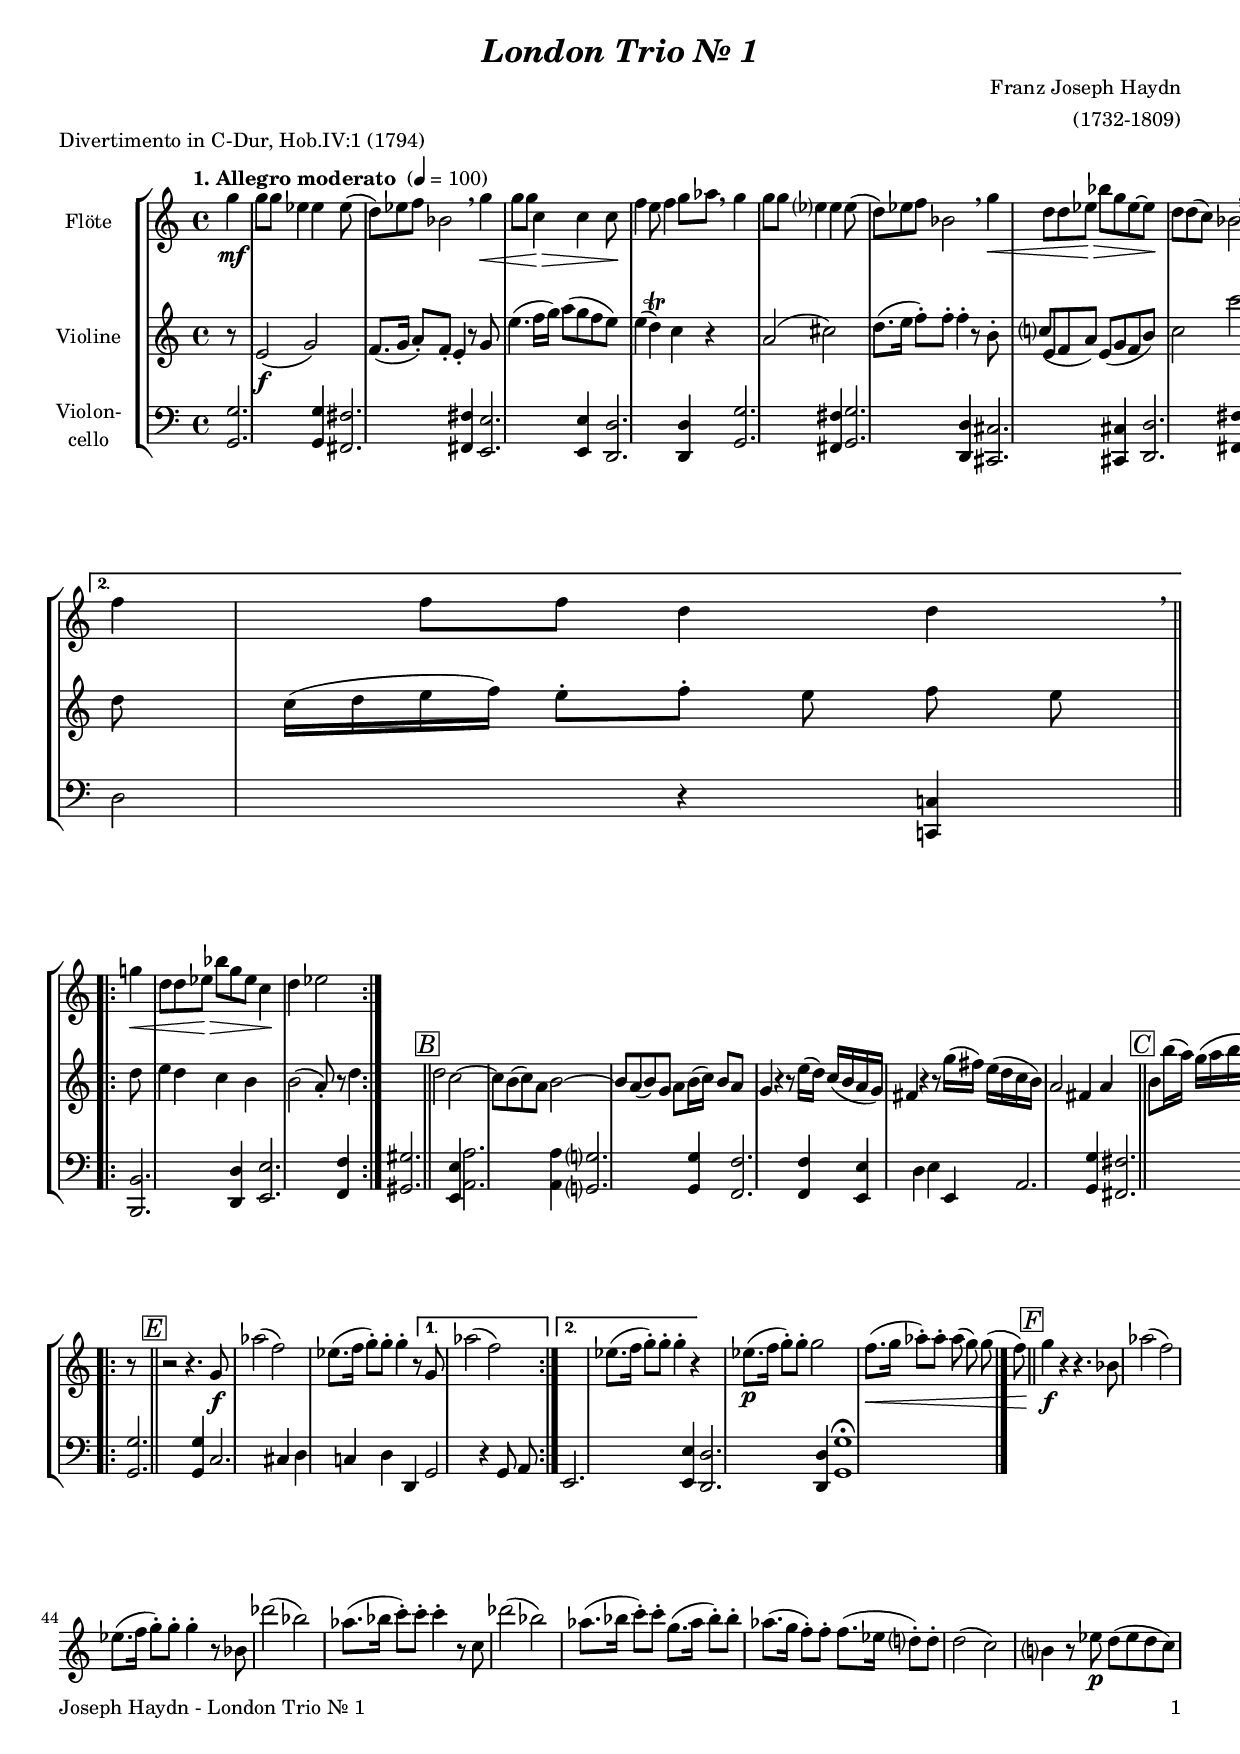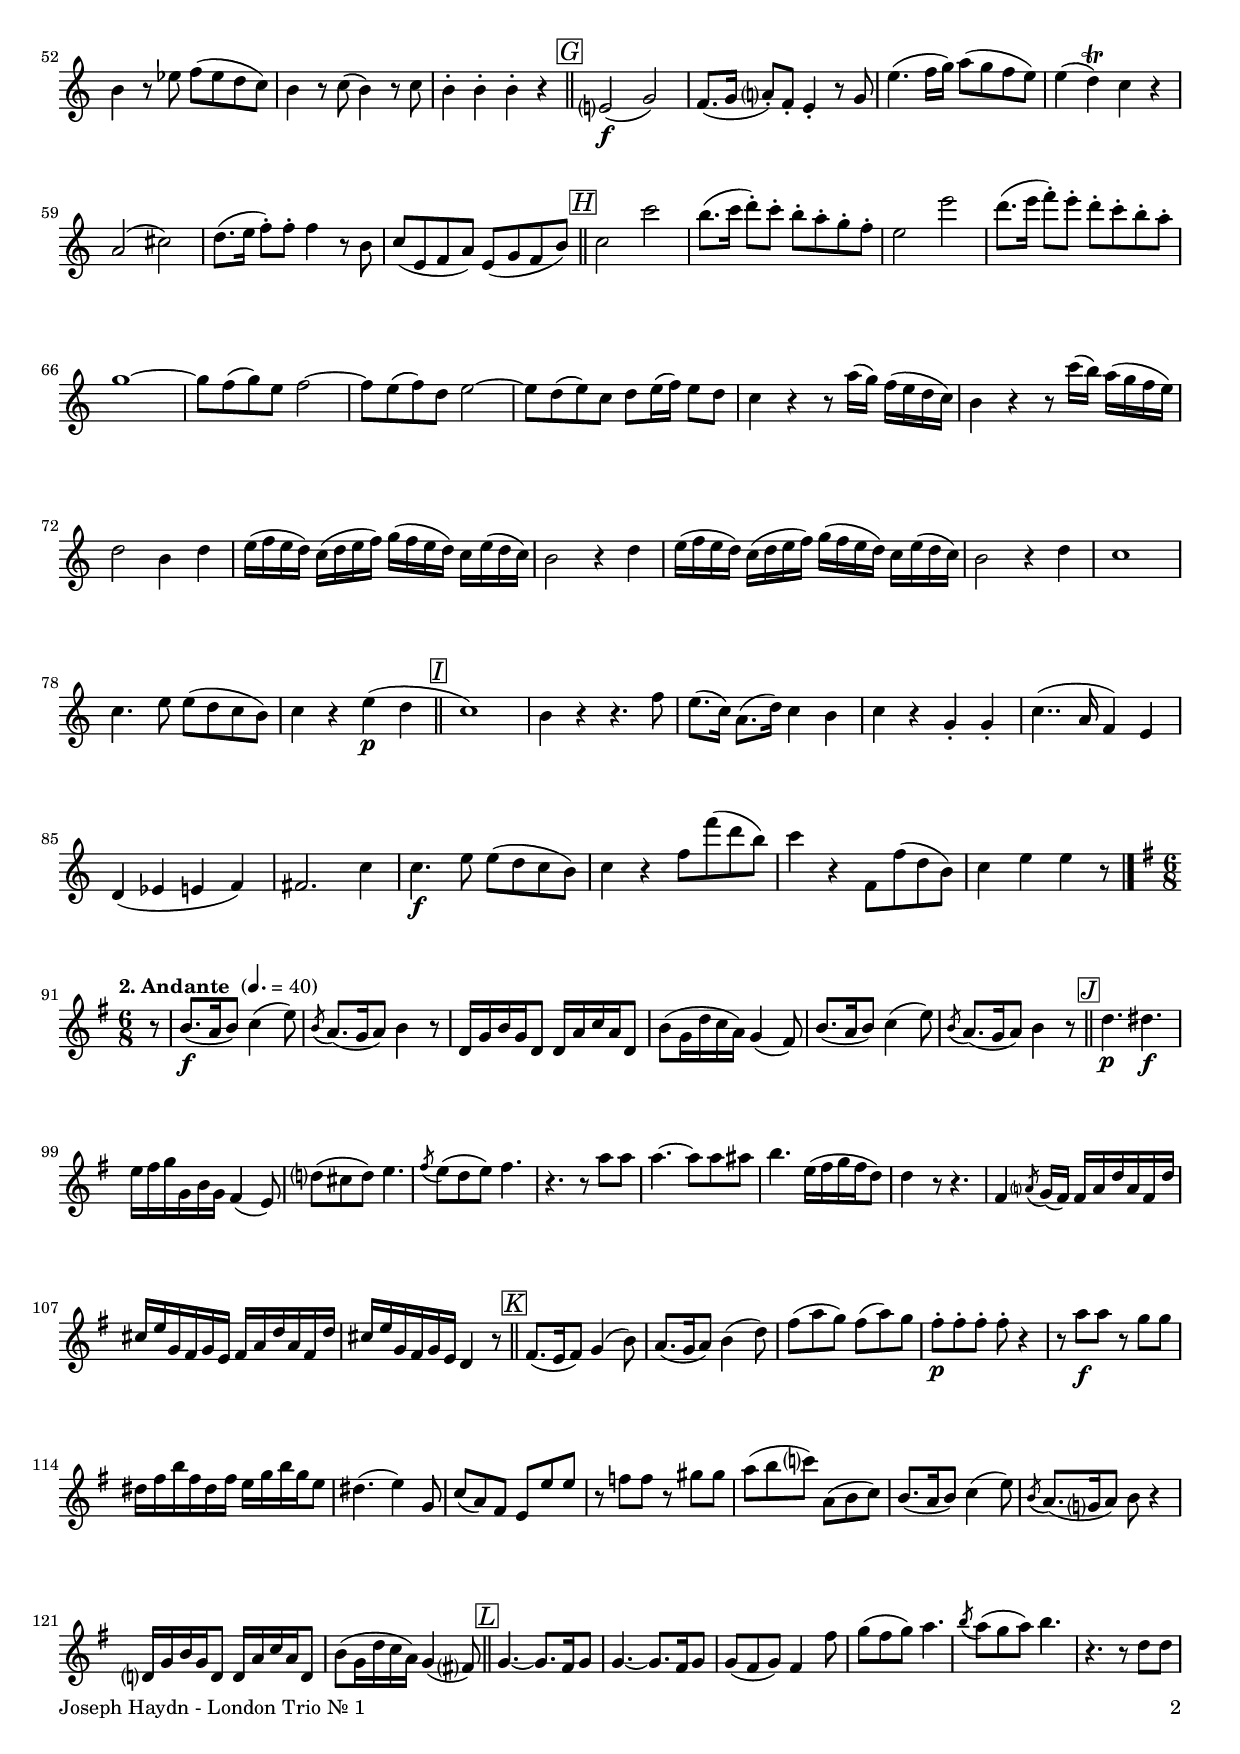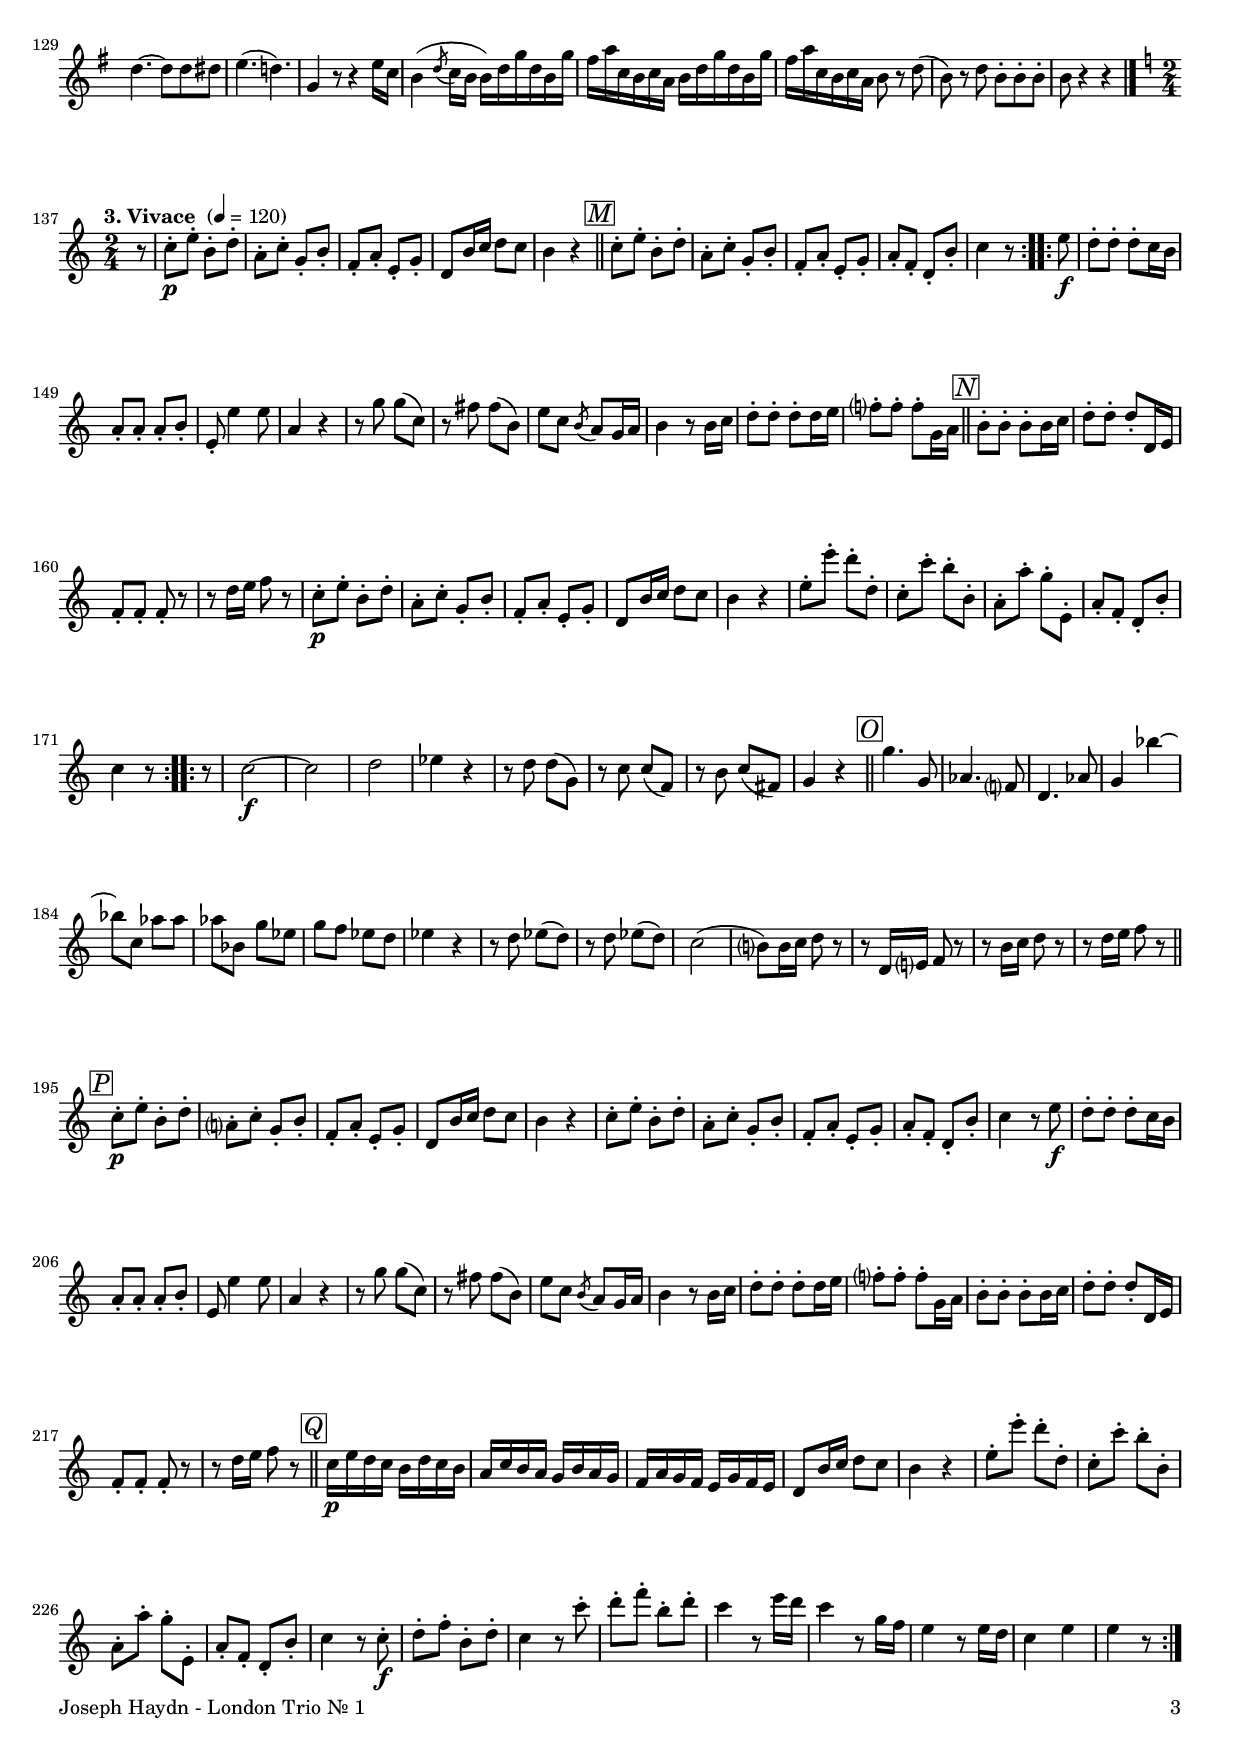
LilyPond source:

\version "2.24.4"
\include "deutsch.ly"
  
#(set-global-staff-size 17.5)

\header {
  title     = \markup \bold \italic "London Trio Nr. 1"
  composer  = "Franz Joseph Haydn"
  arranger  = "(1732-1809)"
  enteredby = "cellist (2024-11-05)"
  piece     = "Divertimento in C-Dur, Hob.IV:1 (1794)"
}

voiceconsts = {
  \key c \major
  \time 4/4
  \clef "treble"
%  \numericTimeSignature
  \compressEmptyMeasures
% Set default beaming for all staves
%  \set Timing.beamExceptions = #'()
%  \set Timing.baseMoment     = #(ly:make-moment 1 4)
%  \set Timing.beatStructure  = #'(1 1 1 1)
}

mifl = "flute"
mivl = "violin"
miva = "viola"
mipz = "pizzicato strings"
mivc = "cello"

boxa = { \bar "||" \mark \markup \box \italic "A" }
boxb = { \bar "||" \mark \markup \box \italic "B" }
boxc = { \bar "||" \mark \markup \box \italic "C" }
boxd = { \bar "||" \mark \markup \box \italic "D" }
boxe = { \bar "||" \mark \markup \box \italic "E" }
boxf = { \bar "||" \mark \markup \box \italic "F" }
boxg = { \bar "||" \mark \markup \box \italic "G" }
boxh = { \bar "||" \mark \markup \box \italic "H" }
boxi = { \bar "||" \mark \markup \box \italic "I" }
boxj = { \bar "||" \mark \markup \box \italic "J" }
boxk = { \bar "||" \mark \markup \box \italic "K" }
boxl = { \bar "||" \mark \markup \box \italic "L" }
boxm = { \bar "||" \mark \markup \box \italic "M" }
boxn = { \bar "||" \mark \markup \box \italic "N" }
boxo = { \bar "||" \mark \markup \box \italic "O" }
boxp = { \bar "||" \mark \markup \box \italic "P" }
boxq = { \bar "||" \mark \markup \box \italic "Q" }

introa = {        \tempo "1. Allegro moderato " 4=100 }
introb = { \break \tempo "2. Andante " 4.=40 \time 6/8 \key g \major }
introc = { \break \tempo "3. Vivace "  4=120 \time 2/4 \key c \major }

\include "v1.ily"
vb = \relative c' {
  \voiceconsts

  \introa
  \repeat volta 2 {
    \partial 8 r8
    e2(\f g)
    f8.( g16 a8)-. f-. e4-. r8 g
    e'4.( f16 g) a8( g f e)
    e4( d)\trill c r
    a2( cis)

    d8.( e16 f8)-. f-. f4-. r8 h,-.
    c?( e, f a) e( g f h)
    c2 c'
    h8.( c16 d8)-. c-. h-. a-. g-. f-. \boxa
    e2 e'

    d8.( e16 f8)-. e-. d-. c-. h-. a-.
    g2( f)
    e4. f8 e f e d
    c16( d e f) e8-. f-. e f e d
    e4 d c h

    h2( a8)-. r d4 \boxb
    d2 c~
    c8 h( c) a h2~
    h8 a( h) g a h16( c) h8 a
    g4 r r8 e'16( d) c( h a g)

    fis4 r r8 g'16( fis) e( d c h)
    a2 fis4 a \boxc
    h8 h'16( a) g( a h c) d( c h a) g( h a g)

    fis1
    g16( a h c) d( c h a) g( fis g a) g( f e d)
    e4 e( d c)
    h g'2( fis4)

    g r h,(\p a) \boxd
    g1(
    fis4) r r4. c'8
    h8.( g16) e8.( a16) g4( fis)
    g8\f d''( h g) fis4 r

    g,8 d''( h g) fis4 r
    h, d h r8
  }
  \repeat volta 2 {
    r \boxe
    r2 r4. g8\f
    as'2( f)
    es8.( f16 g8)-. g-. g4-. r8 g,

    as'2( f)
    es8.( f16 g8)-. g-. g4-. r
    es8.(\p f16 g8)-. g-. g2
    f8.(\< g16 as8)-. as-. as( g) g( f) \boxf
    g4\!\f r r4. b,8

    as'2( f)
    es8.( f16 g8)-. g-. g4-. r8 b,
    des'2( b)
    as8.( b16 c8)-. c-. c4-. r8 c,
    des'2( b)

    as8.( b16 c8)-. c-. g8.( as16 b8)-. b-.
    as8.( g16 f8)-. f-. f8.( es16 d?8)-. d-.
    d2( c)
    h?4 r8 es\p d( es d c)

    h4 r8 es f( es d c)
    h4 r8 c( h4) r8 c
    h4-. h-. h-. r \boxg
    e,?2(\f g)
    f8.( g16 a?8)-. f-. e4-. r8 g

    e'4.( f16 g) a8( g f e)
    e4( d)\trill c r
    a2( cis)
    d8.( e16 f8)-. f-. f4 r8 h,
    c( e, f a) e( g f h) \boxh
    c2 c'
    h8.( c16 d8)-. c-. h-. a-. g-. f-.
    e2 e'
    d8.( e16 f8)-. e-. d-. c-. h-. a-.
    g1~

    g8 f( g) e f2~
    f8 e( f) d e2~
    e8 d( e) c d e16( f) e8 d
    c4 r r8 a'16( g) f( e d c)

    h4 r r8 c'16( h) a( g f e)
    d2 h4 d
    e16( f e d) c( d e f) g( f e d) c e( d c)
    h2 r4 d

    e16( f e d) c( d e f) g( f e d) c e( d c)
    h2 r4 d
    c1
    c4. e8 e( d c h)
    c4 r e(\p d \boxi
    c1)
    h4 r r4. f'8
    e8.( c16) a8.( d16) c4 h
    c r g-. g-.
    c4..( a16 f4) e
    d( es e f)

    fis2. c'4
    c4.\f e8 e( d c h)
    c4 r f8 f'( d h)
    c4 r f,,8 f'( d h)
    \partial 8*7 c4 e e r8
  }
  \bar "|."

  \introb
  \partial 8 r
  h8.(\f a16 h8) c4( e8)
  \acciaccatura h a8.( g16 a8) h4 r8
  d,16 g h g d8 d16 a' c a d,8
  h'( g16 d' c a) g4( fis8)

  h8.( a16 h8) c4( e8)
  \acciaccatura h a8.( g16 a8) h4 r8 \boxj
  d4.\p dis\f
  e16 fis g g, h g fis4( e8)
  d'?( cis d) e4.
  \acciaccatura fis8 e( d e) fis4.

  r r8 a a
  a4.~ a8 a ais
  h4. e,16( fis g fis d8)
  d4 r8 r4.
  fis,4 \acciaccatura  a?8 g16( fis) fis a d a fis d'
  cis e g, fis g e fis a d a fis d'
  cis e g, fis g e d4 r8 \boxk
  fis8.( e16 fis8) g4( h8)
  a8.( g16 a8) h4( d8)
  fis( a g) fis( a) g

  fis-.\p fis-. fis-. fis-. r4
  r8 a\f a r g g
  dis16 fis h fis dis fis e g h g e8
  dis4.( e4) g,8
  c( a) fis e e' e

  r f f r gis gis
  a( h c?) a,( h c)
  h8.( a16 h8) c4( e8)
  \acciaccatura h a8.( g?16 a8) h r4
  d,?16 g h g d8 d16 a' c a d,8

  h'( g16 d' c a) g4( fis?8) \boxl
  g4.~ g8. fis16 g8
  g4.~ g8. fis16 g8
  g( fis g) fis4 fis'8
  g( fis g) a4.

  \acciaccatura h8 a( g a) h4.
  r r8 d, d
  d4.~ d8 d dis
  e4.( d!)
  g,4 r8 r4 e'16 c
  h4( \acciaccatura d8 c16 h h) d g d h g'

  fis a c, h c a h d g d h g'
  fis a c, h c a h8 r d(
  h) r d h-. h-. h-.
  \partial 8*5 h r4 r \bar "|."

  \introc
  \repeat volta 2 {
    \partial 8 r8
    c-.\p e-. h-. d-.
    a-. c-. g-. h-.
    f-. a-. e-. g-.
    d h'16 c d8 c
    h4 r \boxm
    c8-. e-. h-. d-.
    a-. c-. g-. h-.

    f-. a-. e-. g-.
    a-. f-. d-. h'-.
    c4 r8
  }
  \repeat volta 2 {
    e\f
    d-. d-. d-. c16 h
    a8-. a-. a-. h-.
    e,-. e'4 e8
    a,4 r

    r8 g' g( c,)
    r fis fis( h,)
    e c \acciaccatura h a g16 a
    h4 r8 h16 c
    d8-. d-. d-. d16 e
    f?8-. f-. f-. g,16 a \boxn
    h8-. h-. h-. h16 c
    d8-. d-. d-. d,16 e

    f8-. f-. f-. r
    r d'16 e f8 r
    c-.\p e-. h-. d-.
    a-. c-. g-. h-.
    f-. a-. e-. g-.
    d h'16 c d8 c
    h4 r
    e8-. e'-. d-. d,-.

    c-. c'-. h-. h,-.
    a-. a'-. g-. e,-.
    a-. f-. d-. h'-.
    c4 r8
  }
  \repeat volta 2 {
    r
    c2~\f
    c
    d
    es4 r
    r8 d d( g,)

    r c c( f,)
    r h c( fis,)
    g4 r \boxo
    g'4. g,8
    as4. f?8
    d4. as'8
    g4 b'~
    b8 c, as' as

    as b, g' es
    g f es d
    es4 r
    r8 d es( d)
    r d es( d)
    c2(
    h?8) h16 c d8 r
    r d,16 e? f8 r

    r h16 c d8 r
    r d16 e f8 r \boxp
    c-.\p e-. h-. d-.
    a?-. c-. g-. h-.
    f-. a-. e-. g-.
    d h'16 c d8 c
    h4 r

    c8-. e-. h-. d-.
    a-. c-. g-. h-.
    f-. a-. e-. g-.
    a-. f-. d-. h'-.
    c4 r8 e\f
    d-. d-. d-. c16 h
    a8-. a-. a-. h-.
    e, e'4 e8

    a,4 r
    r8 g' g( c,)
    r fis fis( h,)
    e c \acciaccatura h a g16 a
    h4 r8 h16 c
    d8-. d-. d-. d16 e
    f?8-. f-. f-. g,16 a

    h8-. h-. h-. h16 c
    d8-. d-. d-. d,16 e
    f8-. f-. f-. r
    r d'16 e f8 r \boxq
    c16\p e d c h d c h
    a c h a g h a g

    f a g f e g f e
    d8 h'16 c d8 c
    h4 r
    e8-. e'-. d-. d,-.
    c-. c'-. h-. h,-.
    a-. a'-. g-. e,-.
    a-. f-. d-. h'-.

    c4 r8 c-.\f
    d-. f-. h,-. d-.
    c4 r8 c'-.
    d-. f-. h,-. d-.
    c4 r8 e16 d
    c4 r8 g16 f
    e4 r8 e16 d
    c4 e
    \partial 4. e4 r8
  }
}

\include "v3.ily"

music = \new StaffGroup <<
      \new Staff {
	\set Staff.midiInstrument = \mifl
	\set Staff.instrumentName = \markup \center-column { "Flöte" }
	\transpose c c { \va }
      }

      \new Staff {
	\set Staff.midiInstrument = \mivl
	\set Staff.instrumentName = \markup \center-column { "Violine" }
	\transpose c c { \vb }
      }

      \new Staff {
	\set Staff.midiInstrument = \mivc
	\set Staff.instrumentName = \markup \center-column { "Violon-" "cello" }
	\transpose c c { \vc }
      }
>>

\book {
  \paper {
    print-page-number = ##t
    print-first-page-number = ##t
    ragged-last-bottom = ##f
    oddHeaderMarkup = \markup \null
    evenHeaderMarkup = \markup \null
    oddFooterMarkup = \markup {
      \fill-line {
        \if \should-print-page-number
        "Joseph Haydn - London Trio Nr. 1" \fromproperty #'page:page-number-string
      }
    }
    evenFooterMarkup = \oddFooterMarkup
  } \score {
    \music
    \layout {}
  }

  \score {
    \unfoldRepeats \music

    \midi {
      \context {
        \Score
      }
    }
  }
}
